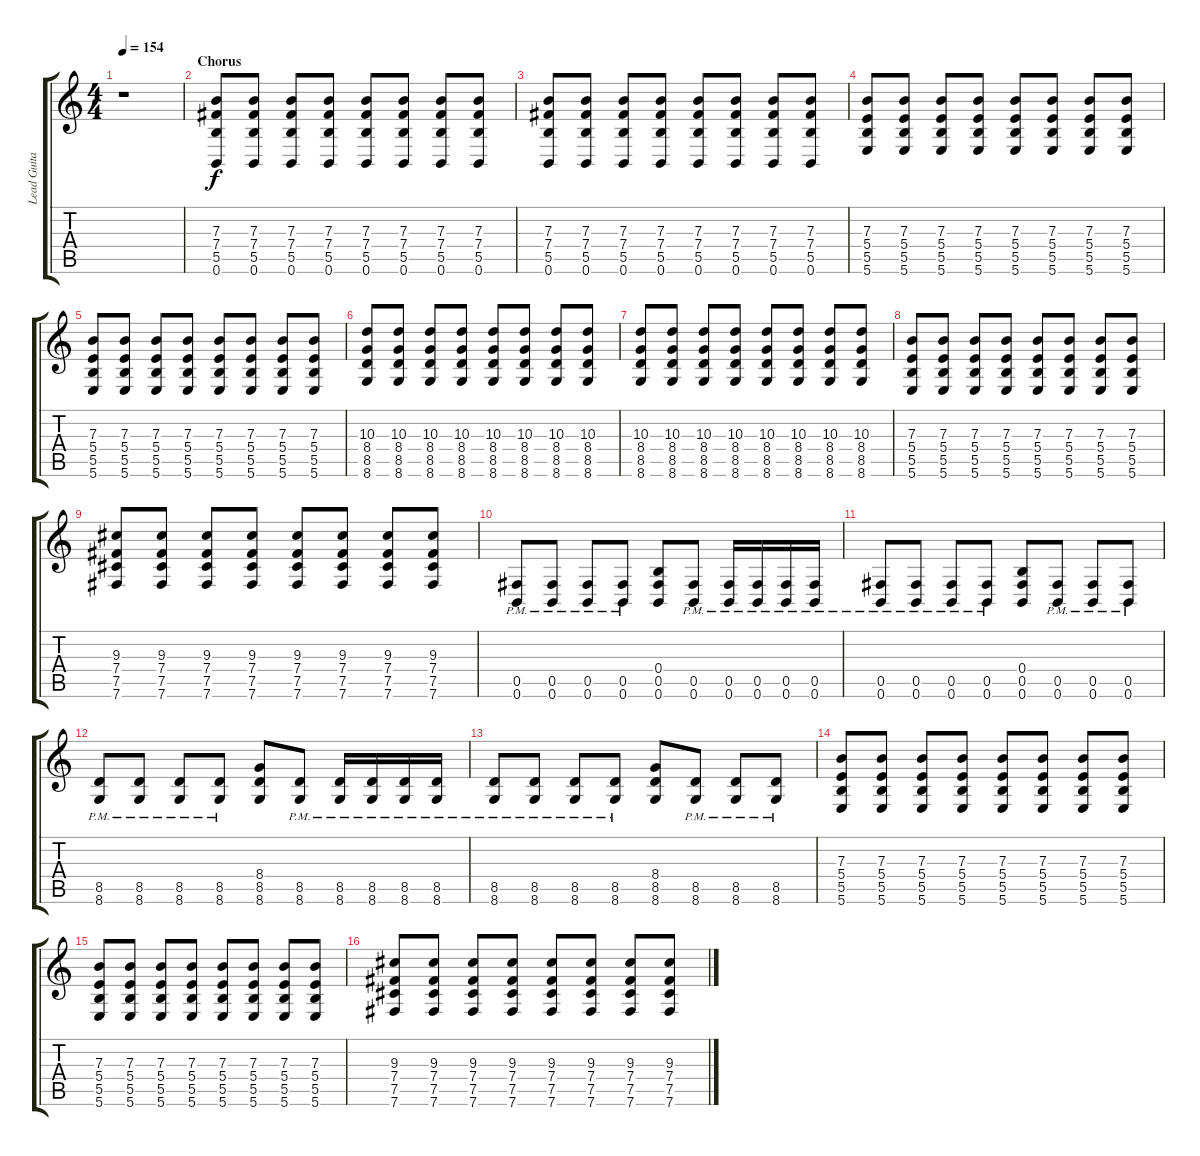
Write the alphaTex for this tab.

\track ("Lead Guitar - Padge" "Lead Guita") {instrument overdrivenguitar}
\staff {score tabs}
\tuning (Db4 Ab3 E3 B2 Gb2 B1) {hide}
\ts (4 4)
\tempo 154
\clef g2
\ks c
r.1{dy f} |
\section ("" "Chorus")
(7.3 7.4 5.5 0.6).8 (7.3 7.4 5.5 0.6).8 (7.3 7.4 5.5 0.6).8 (7.3 7.4 5.5 0.6).8 (7.3 7.4 5.5 0.6).8 (7.3 7.4 5.5 0.6).8 (7.3 7.4 5.5 0.6).8 (7.3 7.4 5.5 0.6).8 |
(7.3 7.4 5.5 0.6).8 (7.3 7.4 5.5 0.6).8 (7.3 7.4 5.5 0.6).8 (7.3 7.4 5.5 0.6).8 (7.3 7.4 5.5 0.6).8 (7.3 7.4 5.5 0.6).8 (7.3 7.4 5.5 0.6).8 (7.3 7.4 5.5 0.6).8 |
(7.3 5.4 5.5 5.6).8 (7.3 5.4 5.5 5.6).8 (7.3 5.4 5.5 5.6).8 (7.3 5.4 5.5 5.6).8 (7.3 5.4 5.5 5.6).8 (7.3 5.4 5.5 5.6).8 (7.3 5.4 5.5 5.6).8 (7.3 5.4 5.5 5.6).8 |
(7.3 5.4 5.5 5.6).8 (7.3 5.4 5.5 5.6).8 (7.3 5.4 5.5 5.6).8 (7.3 5.4 5.5 5.6).8 (7.3 5.4 5.5 5.6).8 (7.3 5.4 5.5 5.6).8 (7.3 5.4 5.5 5.6).8 (7.3 5.4 5.5 5.6).8 |
(10.3 8.4 8.5 8.6).8 (10.3 8.4 8.5 8.6).8 (10.3 8.4 8.5 8.6).8 (10.3 8.4 8.5 8.6).8 (10.3 8.4 8.5 8.6).8 (10.3 8.4 8.5 8.6).8 (10.3 8.4 8.5 8.6).8 (10.3 8.4 8.5 8.6).8 |
(10.3 8.4 8.5 8.6).8 (10.3 8.4 8.5 8.6).8 (10.3 8.4 8.5 8.6).8 (10.3 8.4 8.5 8.6).8 (10.3 8.4 8.5 8.6).8 (10.3 8.4 8.5 8.6).8 (10.3 8.4 8.5 8.6).8 (10.3 8.4 8.5 8.6).8 |
(7.3 5.4 5.5 5.6).8 (7.3 5.4 5.5 5.6).8 (7.3 5.4 5.5 5.6).8 (7.3 5.4 5.5 5.6).8 (7.3 5.4 5.5 5.6).8 (7.3 5.4 5.5 5.6).8 (7.3 5.4 5.5 5.6).8 (7.3 5.4 5.5 5.6).8 |
(9.3 7.4 7.5 7.6).8 (9.3 7.4 7.5 7.6).8 (9.3 7.4 7.5 7.6).8 (9.3 7.4 7.5 7.6).8 (9.3 7.4 7.5 7.6).8 (9.3 7.4 7.5 7.6).8 (9.3 7.4 7.5 7.6).8 (9.3 7.4 7.5 7.6).8 |
(0.5{pm} 0.6{pm}).8 (0.5{pm} 0.6{pm}).8 (0.5{pm} 0.6{pm}).8 (0.5{pm} 0.6{pm}).8 (0.4 0.5 0.6).8 (0.5{pm} 0.6{pm}).8 (0.5{pm} 0.6{pm}).16 (0.5{pm} 0.6{pm}).16 (0.5{pm} 0.6{pm}).16 (0.5{pm} 0.6).16 |
(0.5{pm} 0.6{pm}).8 (0.5{pm} 0.6{pm}).8 (0.5{pm} 0.6{pm}).8 (0.5{pm} 0.6{pm}).8 (0.4 0.5 0.6).8 (0.5{pm} 0.6{pm}).8 (0.5{pm} 0.6{pm}).8 (0.5{pm} 0.6{pm}).8 |
(8.5{pm} 8.6{pm}).8 (8.5{pm} 8.6{pm}).8 (8.5{pm} 8.6{pm}).8 (8.5{pm} 8.6{pm}).8 (8.4 8.5 8.6).8 (8.5{pm} 8.6{pm}).8 (8.5{pm} 8.6{pm}).16 (8.5{pm} 8.6{pm}).16 (8.5{pm} 8.6{pm}).16 (8.5{pm} 8.6{pm}).16 |
(8.5{pm} 8.6{pm}).8 (8.5{pm} 8.6{pm}).8 (8.5{pm} 8.6{pm}).8 (8.5{pm} 8.6{pm}).8 (8.4 8.5 8.6).8 (8.5{pm} 8.6{pm}).8 (8.5{pm} 8.6{pm}).8 (8.5{pm} 8.6{pm}).8 |
(7.3 5.4 5.5 5.6).8 (7.3 5.4 5.5 5.6).8 (7.3 5.4 5.5 5.6).8 (7.3 5.4 5.5 5.6).8 (7.3 5.4 5.5 5.6).8 (7.3 5.4 5.5 5.6).8 (7.3 5.4 5.5 5.6).8 (7.3 5.4 5.5 5.6).8 |
(7.3 5.4 5.5 5.6).8 (7.3 5.4 5.5 5.6).8 (7.3 5.4 5.5 5.6).8 (7.3 5.4 5.5 5.6).8 (7.3 5.4 5.5 5.6).8 (7.3 5.4 5.5 5.6).8 (7.3 5.4 5.5 5.6).8 (7.3 5.4 5.5 5.6).8 |
(9.3 7.4 7.5 7.6).8 (9.3 7.4 7.5 7.6).8 (9.3 7.4 7.5 7.6).8 (9.3 7.4 7.5 7.6).8 (9.3 7.4 7.5 7.6).8 (9.3 7.4 7.5 7.6).8 (9.3 7.4 7.5 7.6).8 (9.3 7.4 7.5 7.6).8
